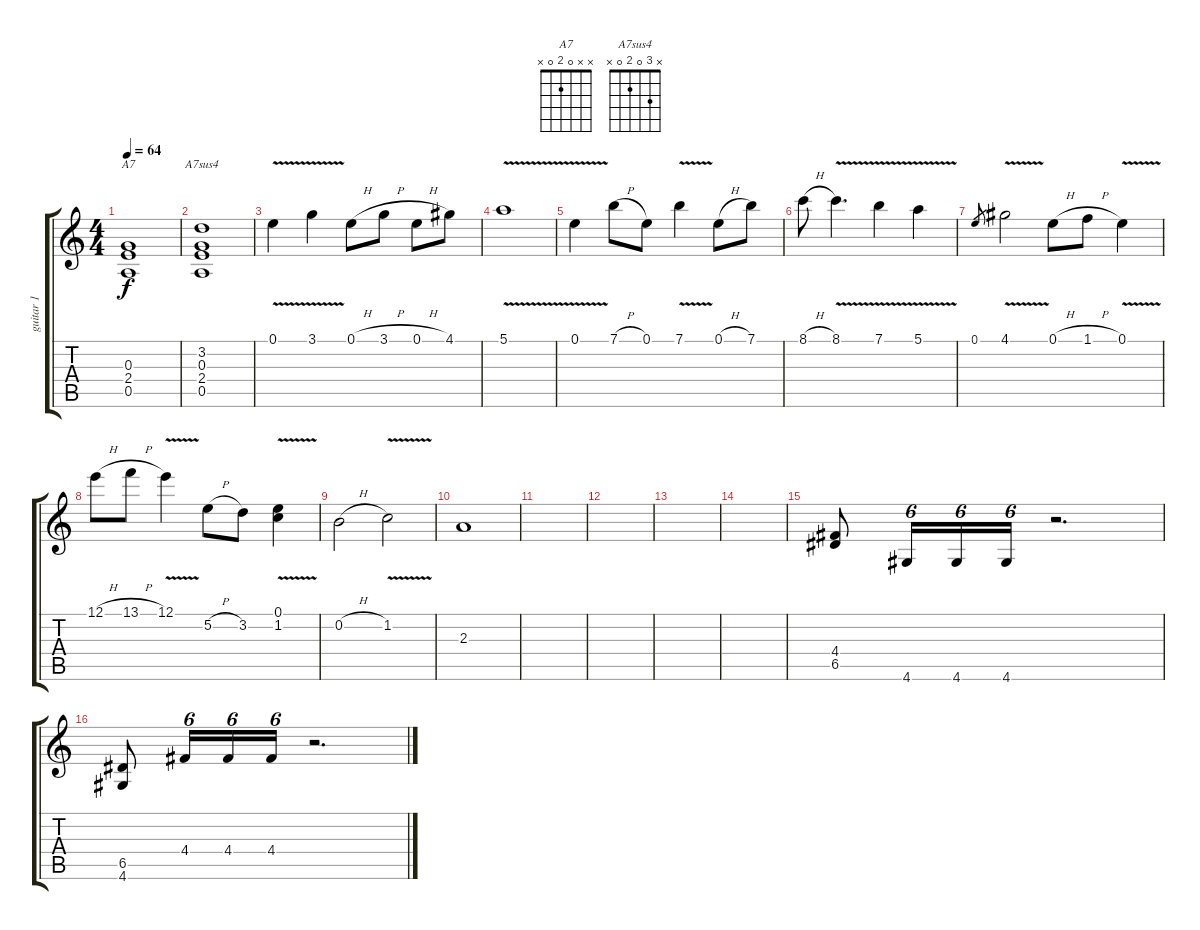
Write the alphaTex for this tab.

\track ("guitar 1" "guitar 1") {instrument electricguitarjazz}
\staff {score tabs}
\tuning (E4 B3 G3 D3 A2 E2) {hide}
\chord ("A7" x x 0 2 0 x)
\chord ("A7sus4" x 3 0 2 0 x)
\ts (4 4)
\tempo 64
\clef g2
\ks c
(0.3 2.4 0.5).1{ch "A7" dy f} |
(3.2 0.3 2.4 0.5).1{ch "A7sus4"} |
0.1{v}.4 3.1{v}.4 0.1{h}.8 3.1{h}.8 0.1{h}.8 4.1.8 |
5.1{v}.1 |
0.1{v}.4 7.1{h}.8 0.1.8 7.1{v}.4 0.1{h}.8 7.1.8 |
8.1{h}.8 8.1{v}.4{d} 7.1{v}.4 5.1{v}.4 |
0.1.8{gr} 4.1{v}.2 0.1{h}.8 1.1{h}.8 0.1{v}.4 |
12.1{h}.8 13.1{h}.8 12.1{v}.4 5.2{h}.8 3.2.8 (0.1{v} 1.2{v}).4 |
0.2{h}.2 1.2{v}.2 |
2.3.1 |
|
|
|
|
(4.4 6.5).8 4.6.16{tu (6 4)} 4.6.16{tu (6 4)} 4.6.16{tu (6 4)} r.2{d} |
(6.5 4.6).8 4.4.16{tu (6 4)} 4.4.16{tu (6 4)} 4.4.16{tu (6 4)} r.2{d}
